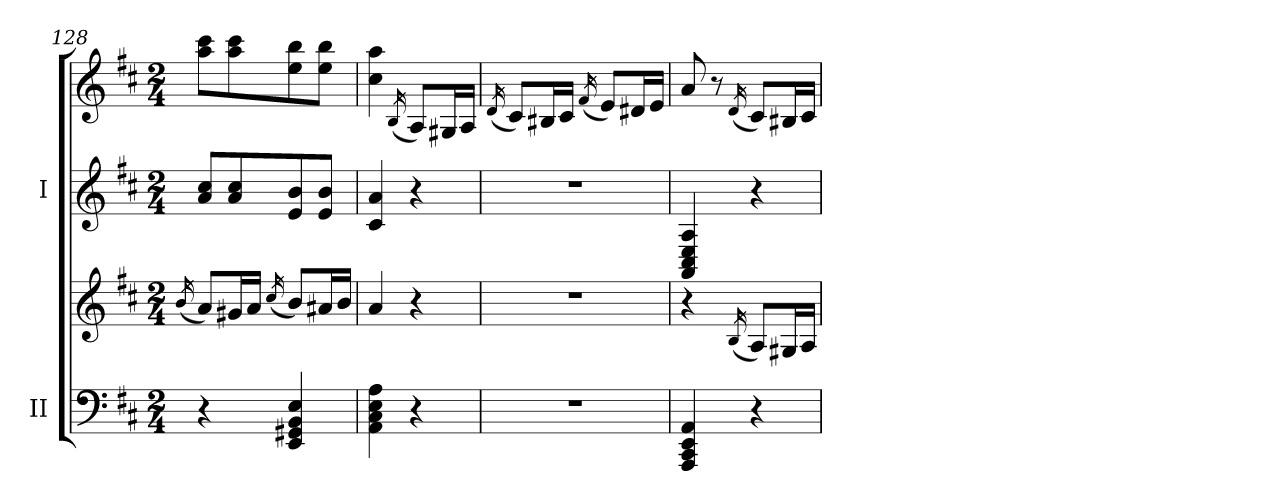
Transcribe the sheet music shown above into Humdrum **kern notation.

**kern	**kern	**kern	**kern
*part2	*part2	*part1	*part1
*staff4	*staff3	*staff2	*staff1
*I"II	*	*I"I	*
*I'II	*	*I'I	*
*clefF4	*clefG2	*clefG2	*clefG2
*k[f#c#]	*k[f#c#]	*k[f#c#]	*k[f#c#]
*M2/4	*M2/4	*M2/4	*M2/4
=128	=128	=128	=128
.	(<16qb/	.	.
4r	8a/L)	8a/ 8cc#/L	8aa\ 8ccc#\L
.	16g#X/L	8a/ 8cc#/	8aa\ 8ccc#\
.	16a/JJ	.	.
.	(<16qcc#/	.	.
4EE/ 4GG#X/ 4BB/ 4E/	8b/L)	8e/ 8b/	8ee\ 8bb\
.	16a#X/L	8e/ 8b/J	8ee\ 8bb\J
.	16b/JJ	.	.
!!LO:LB:g=z
=129	=129	=129	=129
4AA\ 4C#\ 4E\ 4A\	4a/	4c#/ 4a/	4cc#\ 4aa\
.	.	.	(<16qB/
4r	4r	4r	8A/L)
.	.	.	16G#X/L
.	.	.	16A/JJ
=130	=130	=130	=130
.	.	.	(<16qd/
2r	2r	2r	8c#/L)
.	.	.	16B#X/L
.	.	.	16c#/JJ
.	.	.	(<16qf#/
.	.	.	8e/L)
.	.	.	16d#X/L
.	.	.	16e/JJ
=131	=131	=131	=131
4AAA/ 4CC#/ 4EE/ 4AA/	4r	4AA/ 4C#/ 4E/ 4A/	8a/
.	.	.	8r
.	(<16qB/	.	(<16qd/
4r	8A/L)	4r	8c#/L)
.	16G#X/L	.	16B#X/L
.	16A/JJ	.	16c#/JJ
=	=	=	=
*-	*-	*-	*-
